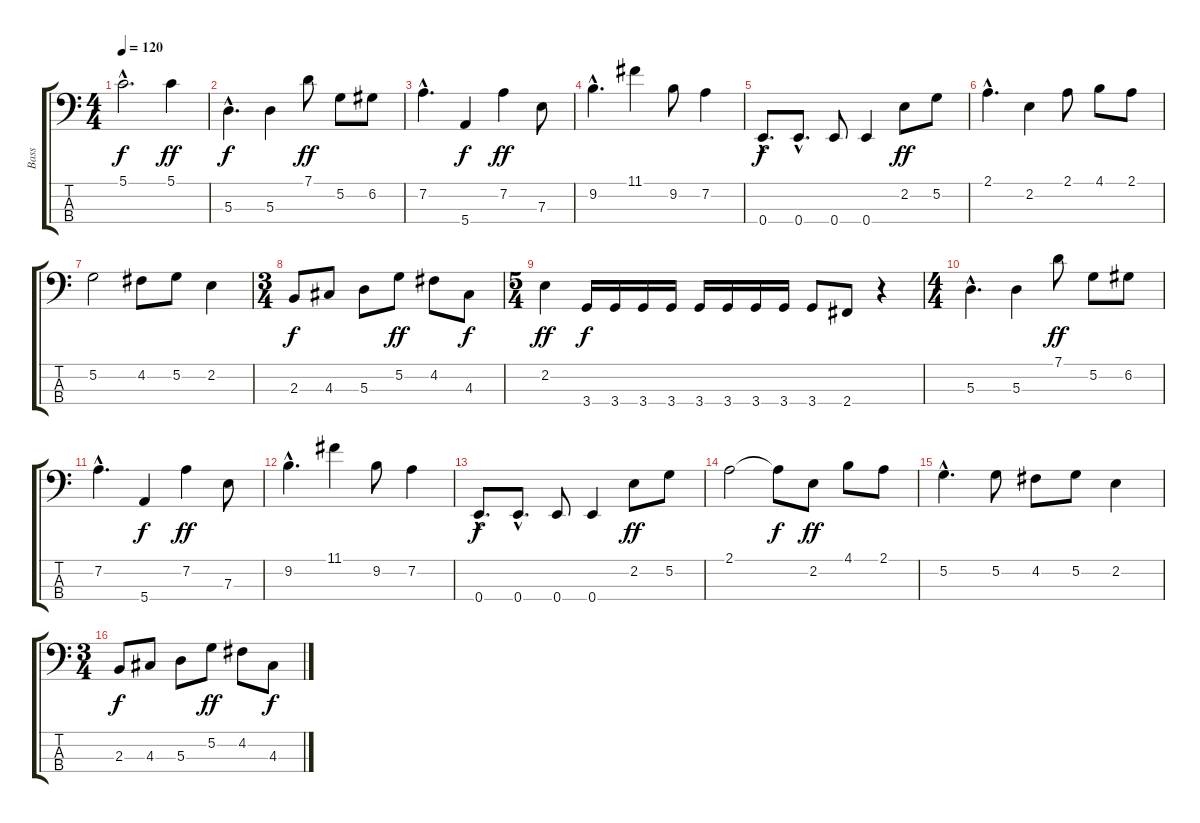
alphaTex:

\track ("Bass" "Bass") {instrument electricbasspick}
\staff {score tabs}
\tuning (G2 D2 A1 E1) {hide}
\ts (4 4)
\tempo 120
\clef f4
\ks c
5.1{hac t}.2{d dy f} 5.1.4{dy ff} |
5.3{hac}.4{d dy f} 5.3.4 7.1.8{dy ff} 5.2.8 6.2.8 |
7.2{hac}.4{d} 5.4.4{dy f} 7.2.4{dy ff} 7.3.8 |
9.2{hac}.4{d} 11.1.4 9.2.8 7.2.4 |
0.4{hac}.8{d dy f} 0.4{hac}.8{d} 0.4.8 0.4.4 2.2.8{dy ff} 5.2.8 |
2.1{hac}.4{d} 2.2.4 2.1.8 4.1.8 2.1.8 |
5.2.2 4.2.8 5.2.8 2.2.4 |
\ts (3 4)
2.3.8{dy f} 4.3.8 5.3.8 5.2.8{dy ff} 4.2.8 4.3.8{dy f} |
\ts (5 4)
2.2.4{dy ff} 3.4.16{dy f} 3.4.16 3.4.16 3.4.16 3.4.16 3.4.16 3.4.16 3.4.16 3.4.8 2.4.8 r.4 |
\ts (4 4)
5.3{hac}.4{d} 5.3.4 7.1.8{dy ff} 5.2.8 6.2.8 |
7.2{hac}.4{d} 5.4.4{dy f} 7.2.4{dy ff} 7.3.8 |
9.2{hac}.4{d} 11.1.4 9.2.8 7.2.4 |
0.4{hac}.8{d dy f} 0.4{hac}.8{d} 0.4.8 0.4.4 2.2.8{dy ff} 5.2.8 |
2.1.2 2.1{t}.8{dy f} 2.2.8{dy ff} 4.1.8 2.1.8 |
5.2{hac}.4{d} 5.2.8 4.2.8 5.2.8 2.2.4 |
\ts (3 4)
2.3.8{dy f} 4.3.8 5.3.8 5.2.8{dy ff} 4.2.8 4.3.8{dy f}
